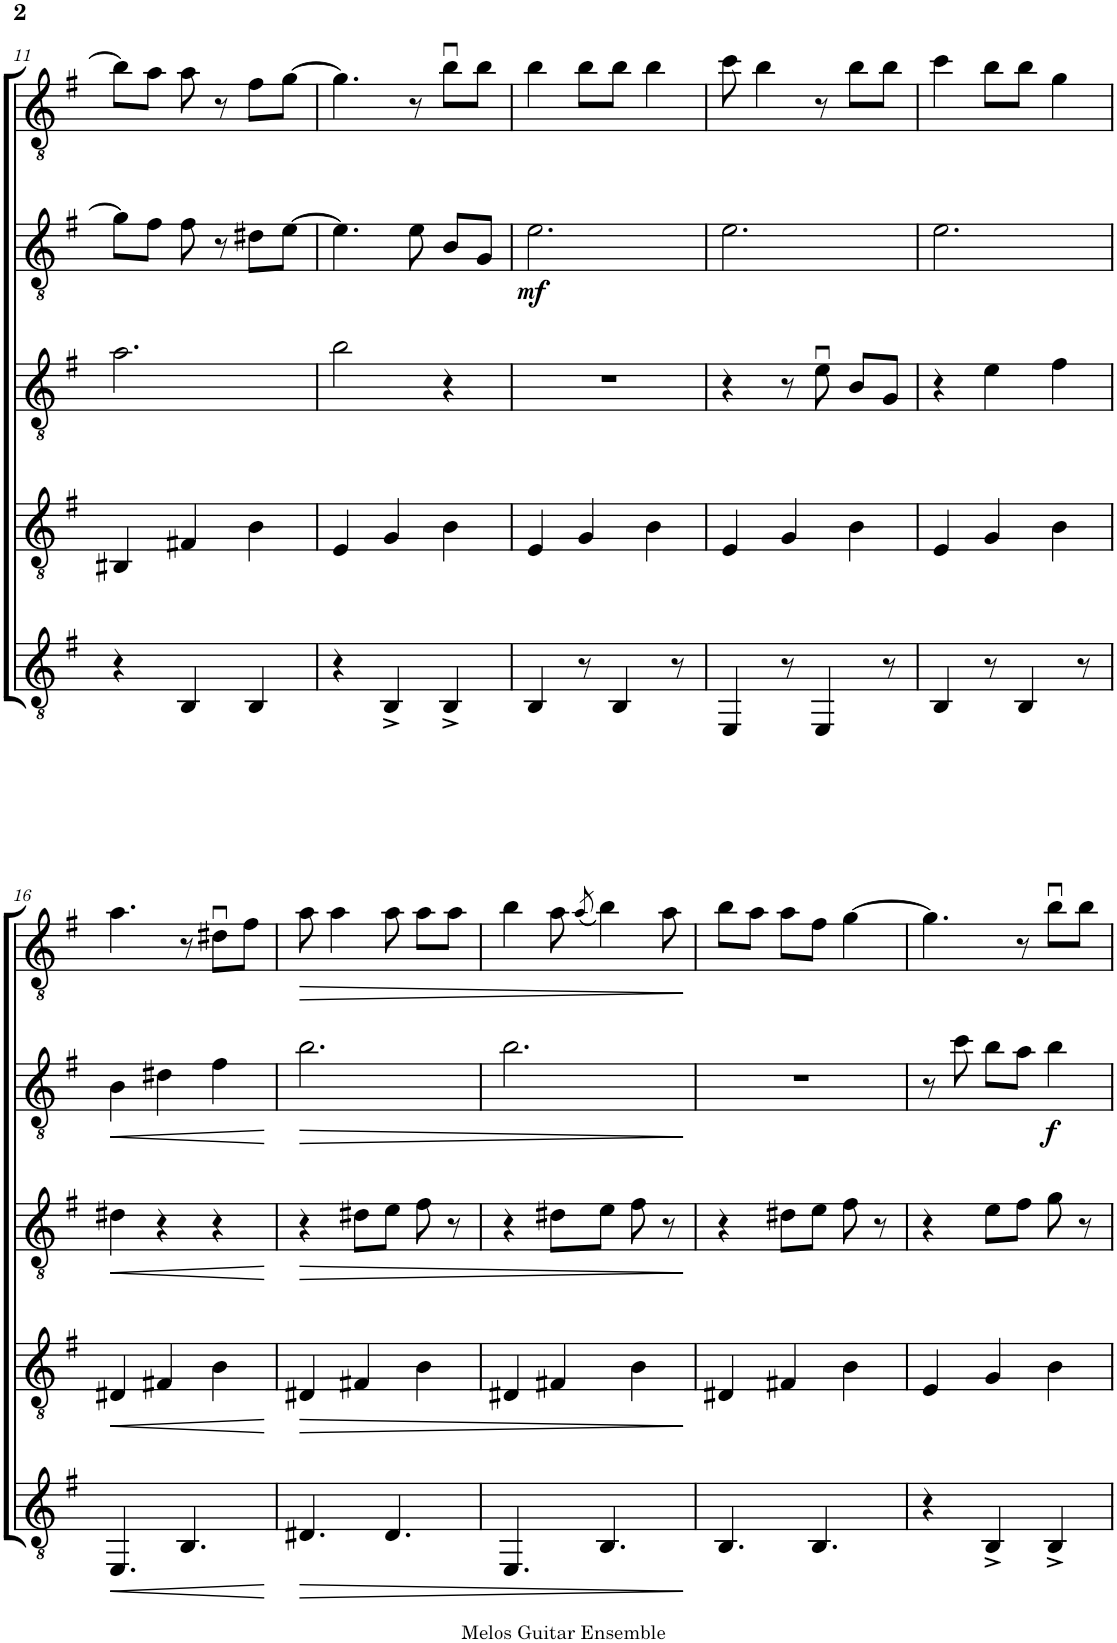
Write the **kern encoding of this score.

**kern	**dynam	**kern	**dynam	**kern	**dynam	**kern	**dynam	**kern	**dynam
*part5	*part5	*part4	*part4	*part3	*part3	*part2	*part2	*part1	*part1
*staff5	*staff5	*staff4	*staff4	*staff3	*staff3	*staff2	*staff2	*staff1	*staff1
*I"Gt-5	*	*I"Gt-4	*	*I"Gt-3	*	*I"Gt-2	*	*I"Gt-1	*
!!LO:PB:g=z
*clefGv2	*	*clefGv2	*	*clefGv2	*	*clefGv2	*	*clefGv2	*
*k[f#]	*	*k[f#]	*	*k[f#]	*	*k[f#]	*	*k[f#]	*
*M3/4	*	*M3/4	*	*M3/4	*	*M3/4	*	*M3/4	*
=11	=11	=11	=11	=11	=11	=11	=11	=11	=11
4r	.	4BB#X/	.	2.a\	.	8g\L]	.	8b\L]	.
.	.	.	.	.	.	8f#\J	.	8a\J	.
4BB/	.	4F#X/	.	.	.	8f#\	.	8a\	.
.	.	.	.	.	.	8r	.	8r	.
4BB/	.	4B\	.	.	.	8d#X\L	.	8f#\L	.
.	.	.	.	.	.	[8e\J	.	[8g\J	.
=12	=12	=12	=12	=12	=12	=12	=12	=12	=12
4r	.	4E/	.	2b\	.	4.e\]	.	4.g\]	.
4BB^/	.	4G/	.	.	.	.	.	.	.
.	.	.	.	.	.	8e\	.	8r	.
4BB^/	.	4B\	.	4r	.	8B/L	.	8bu\L	.
.	.	.	.	.	.	8G/J	.	8b\J	.
=13	=13	=13	=13	=13	=13	=13	=13	=13	=13
!	!	!	!	!	!	!	!LO:DY:b	!	!
4BB/	.	4E/	.	2.r	.	2.e\	mf	4b\	.
8r	.	4G/	.	.	.	.	.	8b\L	.
4BB/	.	.	.	.	.	.	.	8b\J	.
.	.	4B\	.	.	.	.	.	4b\	.
8r	.	.	.	.	.	.	.	.	.
=14	=14	=14	=14	=14	=14	=14	=14	=14	=14
4EE/	.	4E/	.	4r	.	2.e\	.	8cc\	.
.	.	.	.	.	.	.	.	4b\	.
8r	.	4G/	.	8r	.	.	.	.	.
4EE/	.	.	.	8eu\	.	.	.	8r	.
.	.	4B\	.	8B/L	.	.	.	8b\L	.
8r	.	.	.	8G/J	.	.	.	8b\J	.
=15	=15	=15	=15	=15	=15	=15	=15	=15	=15
4BB/	.	4E/	.	4r	.	2.e\	.	4cc\	.
8r	.	4G/	.	4e\	.	.	.	8b\L	.
4BB/	.	.	.	.	.	.	.	8b\J	.
.	.	4B\	.	4f#\	.	.	.	4g\	.
8r	.	.	.	.	.	.	.	.	.
!!LO:LB:g=z
=16	=16	=16	=16	=16	=16	=16	=16	=16	=16
!	!LO:HP:b	!	!LO:HP:b	!	!LO:HP:b	!	!LO:HP:b	!	!
4.EE/	<	4D#X/	<	4d#X\	<	4B\	<	4.a\	.
.	.	4F#X/	.	4r	.	4d#X\	.	.	.
4.BB/	.	.	.	.	.	.	.	8r	.
.	.	4B\	.	4r	.	4f#\	.	8d#Xu\L	.
.	.	.	.	.	.	.	.	8f#\J	.
.	[	.	[	.	[	.	[	.	.
=17	=17	=17	=17	=17	=17	=17	=17	=17	=17
!	!LO:HP:b	!	!LO:HP:b	!	!LO:HP:b	!	!LO:HP:b	!	!LO:HP:b
4.D#X/	>	4D#X/	>	4r	>	2.b\	>	8a\	>
.	.	.	.	.	.	.	.	4a\	.
.	.	4F#X/	.	8d#X\L	.	.	.	.	.
4.D#/	.	.	.	8e\J	.	.	.	8a\	.
.	.	4B\	.	8f#\	.	.	.	8a\L	.
.	.	.	.	8r	.	.	.	8a\J	.
=18	=18	=18	=18	=18	=18	=18	=18	=18	=18
4.EE/	.	4D#X/	.	4r	.	2.b\	.	4b\	.
.	.	4F#X/	.	8d#X\L	.	.	.	8a\	.
.	.	.	.	.	.	.	.	(8qa/	.
4.BB/	.	.	.	8e\J	.	.	.	4b\)	.
.	.	4B\	.	8f#\	.	.	.	.	.
.	.	.	.	8r	.	.	.	8a\	.
.	]	.	]	.	]	.	]	.	]
=19	=19	=19	=19	=19	=19	=19	=19	=19	=19
4.BB/	.	4D#X/	.	4r	.	2.r	.	8b\L	.
.	.	.	.	.	.	.	.	8a\J	.
.	.	4F#X/	.	8d#X\L	.	.	.	8a\L	.
4.BB/	.	.	.	8e\J	.	.	.	8f#\J	.
.	.	4B\	.	8f#\	.	.	.	[4g\	.
.	.	.	.	8r	.	.	.	.	.
=20	=20	=20	=20	=20	=20	=20	=20	=20	=20
4r	.	4E/	.	4r	.	8r	.	4.g\]	.
.	.	.	.	.	.	8cc\	.	.	.
4BB^/	.	4G/	.	8e\L	.	8b\L	.	.	.
.	.	.	.	8f#\J	.	8a\J	.	8r	.
!	!	!	!	!	!	!	!LO:DY:b	!	!
4BB^/	.	4B\	.	8g\	.	4b\	f	8bu\L	.
.	.	.	.	8r	.	.	.	8b\J	.
=	=	=	=	=	=	=	=	=	=
*-	*-	*-	*-	*-	*-	*-	*-	*-	*-
